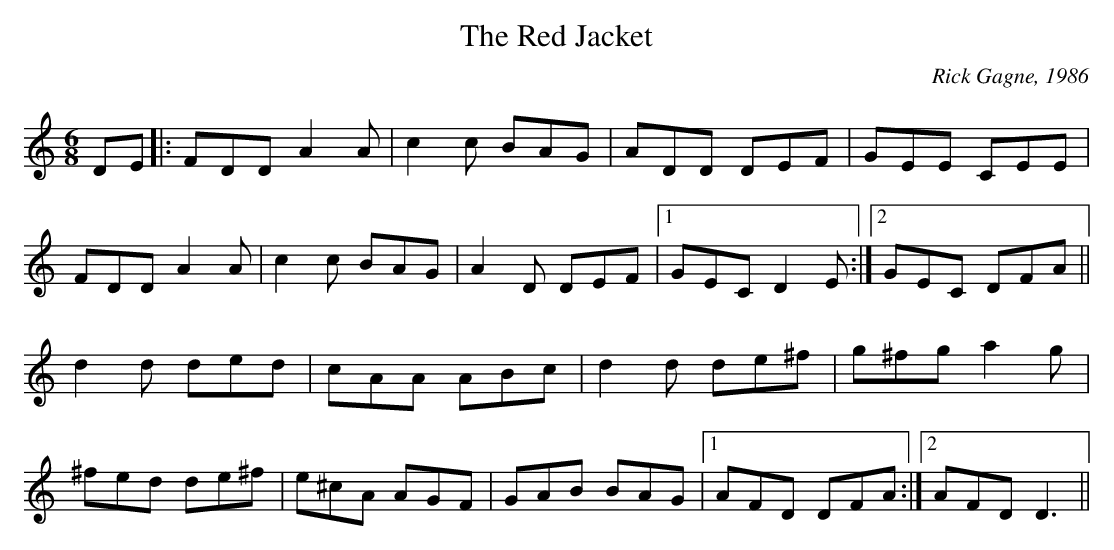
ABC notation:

X:1
T:Red Jacket, The
C:Rick Gagne, 1986
M:6/8
L:1/8
K:Ddor
DE |: FDD A2A | c2 c BAG | ADD DEF | GEE CEE |
FDD A2A | c2 c BAG | A2D DEF |1 GEC D2E :|2 GEC DFA ||
d2d ded | cAA ABc | d2d de^f | g^fg a2g |
^fed de^f | e^cA AGF | GAB BAG |1 AFD DFA :|2 AFD D3 ||
